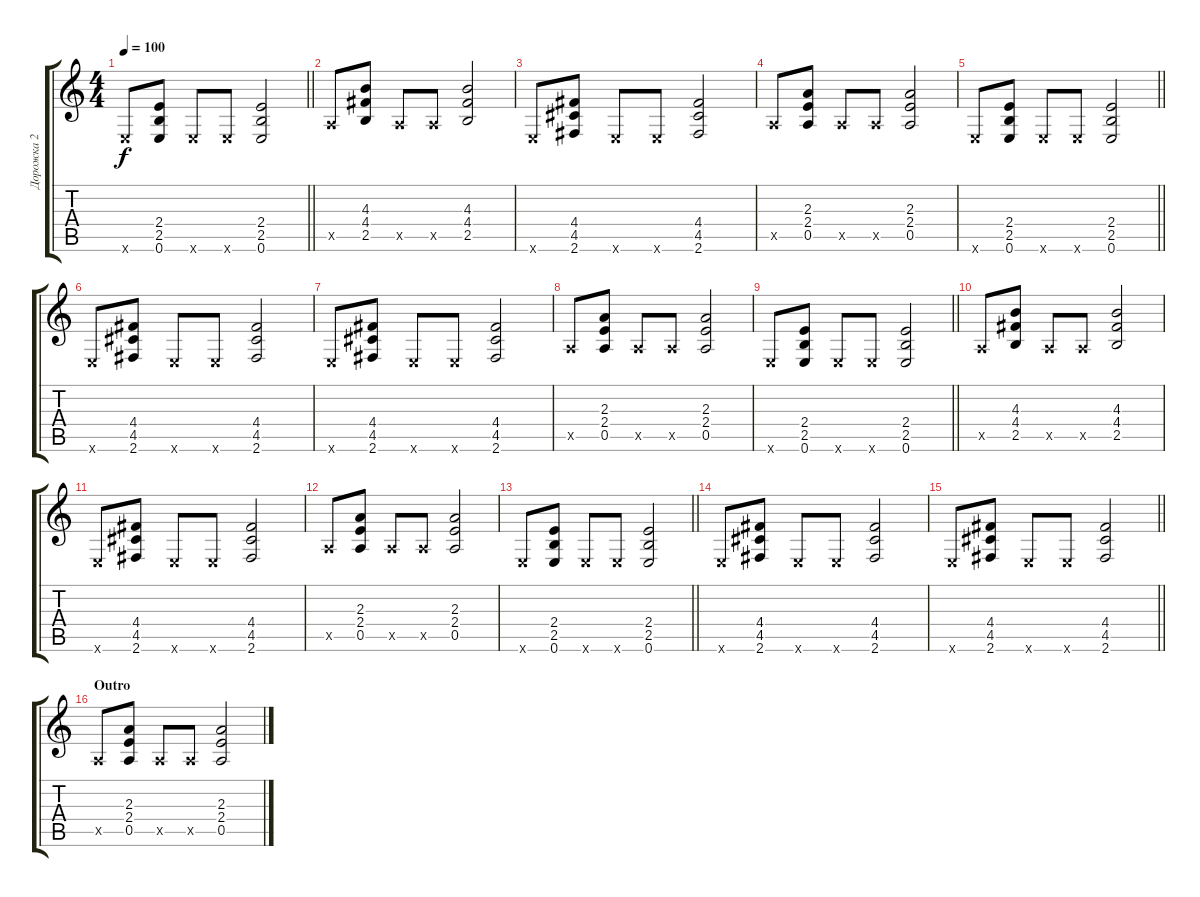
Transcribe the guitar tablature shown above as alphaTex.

\track ("Дорожка 2" "Дорожка 2") {instrument acousticguitarsteel}
\staff {score tabs}
\tuning (E4 B3 G3 D3 A2 E2) {hide}
\ts (4 4)
\tempo 100
\clef g2
\barLineRight lightlight
\ks c
0.6{x}.8{dy f} (2.4 2.5 0.6).8 0.6{x}.8 0.6{x}.8 (2.4 2.5 0.6).2 |
0.5{x}.8 (4.3 4.4 2.5).8 0.5{x}.8 0.5{x}.8 (4.3 4.4 2.5).2 |
0.6{x}.8 (4.4 4.5 2.6).8 0.6{x}.8 0.6{x}.8 (4.4 4.5 2.6).2 |
0.5{x}.8 (2.3 2.4 0.5).8 0.5{x}.8 0.5{x}.8 (2.3 2.4 0.5).2 |
\barLineRight lightlight
0.6{x}.8 (2.4 2.5 0.6).8 0.6{x}.8 0.6{x}.8 (2.4 2.5 0.6).2 |
0.6{x}.8 (4.4 4.5 2.6).8 0.6{x}.8 0.6{x}.8 (4.4 4.5 2.6).2 |
0.6{x}.8 (4.4 4.5 2.6).8 0.6{x}.8 0.6{x}.8 (4.4 4.5 2.6).2 |
0.5{x}.8 (2.3 2.4 0.5).8 0.5{x}.8 0.5{x}.8 (2.3 2.4 0.5).2 |
\barLineRight lightlight
0.6{x}.8 (2.4 2.5 0.6).8 0.6{x}.8 0.6{x}.8 (2.4 2.5 0.6).2 |
0.5{x}.8 (4.3 4.4 2.5).8 0.5{x}.8 0.5{x}.8 (4.3 4.4 2.5).2 |
0.6{x}.8 (4.4 4.5 2.6).8 0.6{x}.8 0.6{x}.8 (4.4 4.5 2.6).2 |
0.5{x}.8 (2.3 2.4 0.5).8 0.5{x}.8 0.5{x}.8 (2.3 2.4 0.5).2 |
\barLineRight lightlight
0.6{x}.8 (2.4 2.5 0.6).8 0.6{x}.8 0.6{x}.8 (2.4 2.5 0.6).2 |
0.6{x}.8 (4.4 4.5 2.6).8 0.6{x}.8 0.6{x}.8 (4.4 4.5 2.6).2 |
\barLineRight lightlight
0.6{x}.8 (4.4 4.5 2.6).8 0.6{x}.8 0.6{x}.8 (4.4 4.5 2.6).2 |
\section ("" "Outro")
0.5{x}.8 (2.3 2.4 0.5).8 0.5{x}.8 0.5{x}.8 (2.3 2.4 0.5).2
